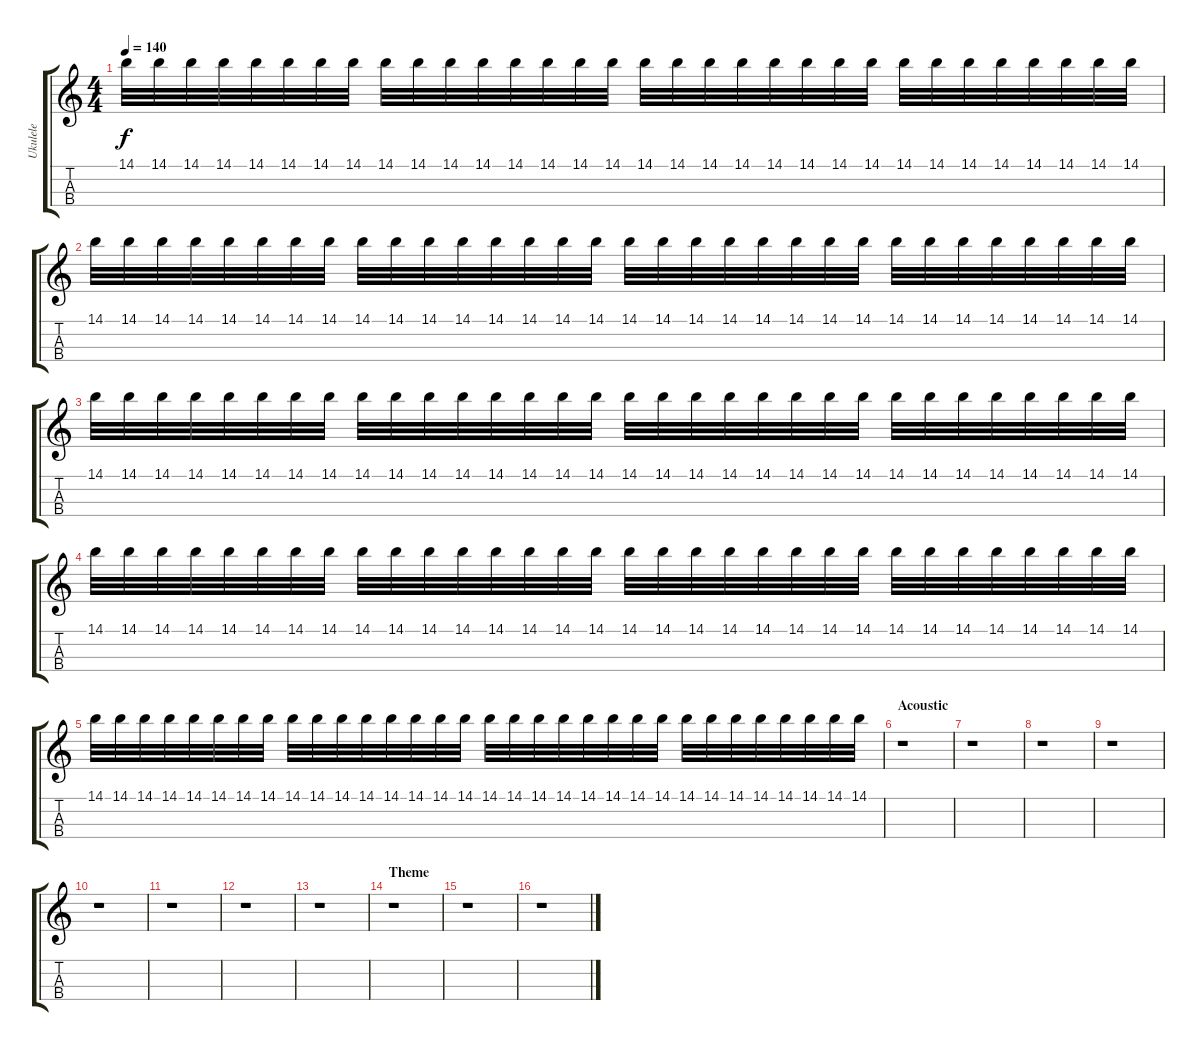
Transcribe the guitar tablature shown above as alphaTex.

\track ("Ukulele" "Ukulele") {instrument banjo}
\staff {score tabs}
\tuning (A3 E5 C4 G3) {hide}
\displaytranspose 12
\ts (4 4)
\tempo 140
\clef g2
\ks c
14.1.32{dy f} 14.1.32 14.1.32 14.1.32 14.1.32 14.1.32 14.1.32 14.1.32 14.1.32 14.1.32 14.1.32 14.1.32 14.1.32 14.1.32 14.1.32 14.1.32 14.1.32 14.1.32 14.1.32 14.1.32 14.1.32 14.1.32 14.1.32 14.1.32 14.1.32 14.1.32 14.1.32 14.1.32 14.1.32 14.1.32 14.1.32 14.1.32 |
14.1.32{volume 0} 14.1.32 14.1.32 14.1.32 14.1.32 14.1.32 14.1.32 14.1.32 14.1.32 14.1.32 14.1.32 14.1.32 14.1.32 14.1.32 14.1.32 14.1.32 14.1.32 14.1.32 14.1.32 14.1.32 14.1.32 14.1.32 14.1.32 14.1.32 14.1.32 14.1.32 14.1.32 14.1.32 14.1.32 14.1.32 14.1.32 14.1.32 |
14.1.32 14.1.32 14.1.32 14.1.32 14.1.32 14.1.32 14.1.32 14.1.32 14.1.32 14.1.32 14.1.32 14.1.32 14.1.32 14.1.32 14.1.32 14.1.32 14.1.32 14.1.32 14.1.32 14.1.32 14.1.32 14.1.32 14.1.32 14.1.32 14.1.32 14.1.32 14.1.32 14.1.32 14.1.32 14.1.32 14.1.32 14.1.32 |
14.1.32 14.1.32 14.1.32 14.1.32 14.1.32 14.1.32 14.1.32 14.1.32 14.1.32 14.1.32 14.1.32 14.1.32 14.1.32 14.1.32 14.1.32 14.1.32 14.1.32 14.1.32 14.1.32 14.1.32 14.1.32 14.1.32 14.1.32 14.1.32 14.1.32 14.1.32 14.1.32 14.1.32 14.1.32 14.1.32 14.1.32 14.1.32 |
14.1.32 14.1.32 14.1.32 14.1.32 14.1.32 14.1.32 14.1.32 14.1.32 14.1.32 14.1.32 14.1.32 14.1.32 14.1.32 14.1.32 14.1.32 14.1.32 14.1.32 14.1.32 14.1.32 14.1.32 14.1.32 14.1.32 14.1.32 14.1.32 14.1.32 14.1.32 14.1.32 14.1.32 14.1.32 14.1.32 14.1.32 14.1.32 |
\section ("" "Acoustic")
r.1 |
r.1 |
r.1 |
r.1 |
r.1 |
r.1 |
r.1 |
r.1 |
\section ("" "Theme")
r.1 |
r.1 |
r.1
